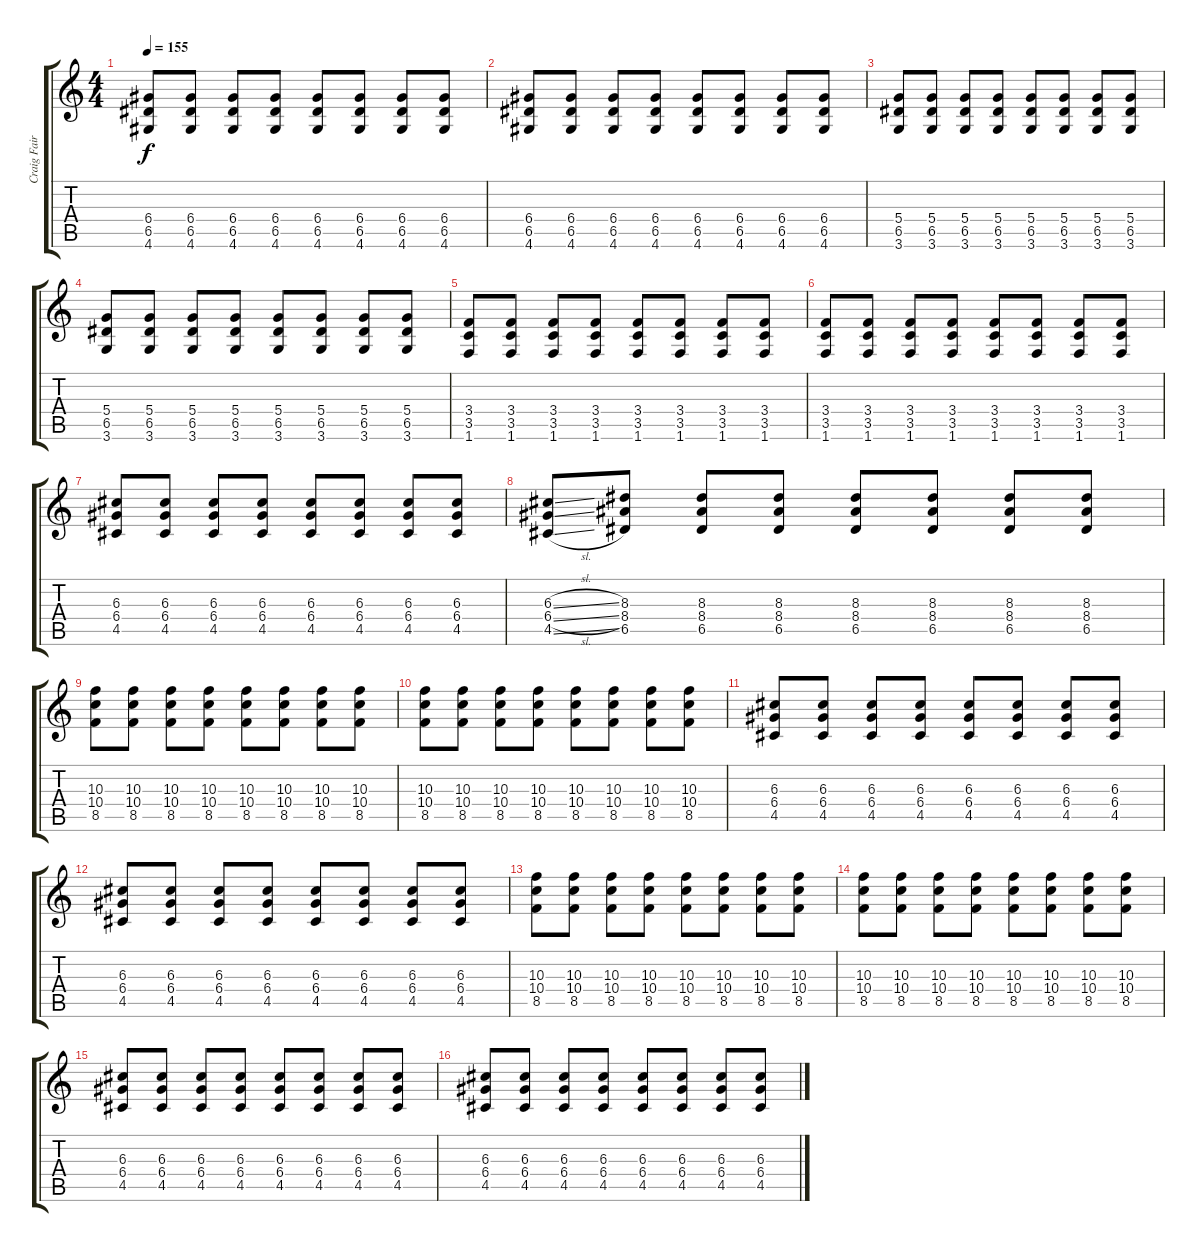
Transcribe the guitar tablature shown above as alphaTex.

\track ("Craig Fairbaugh Guitar" "Craig Fair") {instrument distortionguitar}
\staff {score tabs}
\tuning (E4 B3 G3 D3 A2 E2) {hide}
\ts (4 4)
\tempo 155
\clef g2
\ks c
(6.4 6.5 4.6).8{dy f} (6.4 6.5 4.6).8 (6.4 6.5 4.6).8 (6.4 6.5 4.6).8 (6.4 6.5 4.6).8 (6.4 6.5 4.6).8 (6.4 6.5 4.6).8 (6.4 6.5 4.6).8 |
(6.4 6.5 4.6).8 (6.4 6.5 4.6).8 (6.4 6.5 4.6).8 (6.4 6.5 4.6).8 (6.4 6.5 4.6).8 (6.4 6.5 4.6).8 (6.4 6.5 4.6).8 (6.4 6.5 4.6).8 |
(5.4 6.5 3.6).8 (5.4 6.5 3.6).8 (5.4 6.5 3.6).8 (5.4 6.5 3.6).8 (5.4 6.5 3.6).8 (5.4 6.5 3.6).8 (5.4 6.5 3.6).8 (5.4 6.5 3.6).8 |
(5.4 6.5 3.6).8 (5.4 6.5 3.6).8 (5.4 6.5 3.6).8 (5.4 6.5 3.6).8 (5.4 6.5 3.6).8 (5.4 6.5 3.6).8 (5.4 6.5 3.6).8 (5.4 6.5 3.6).8 |
(3.4 3.5 1.6).8 (3.4 3.5 1.6).8 (3.4 3.5 1.6).8 (3.4 3.5 1.6).8 (3.4 3.5 1.6).8 (3.4 3.5 1.6).8 (3.4 3.5 1.6).8 (3.4 3.5 1.6).8 |
(3.4 3.5 1.6).8 (3.4 3.5 1.6).8 (3.4 3.5 1.6).8 (3.4 3.5 1.6).8 (3.4 3.5 1.6).8 (3.4 3.5 1.6).8 (3.4 3.5 1.6).8 (3.4 3.5 1.6).8 |
(6.3 6.4 4.5).8 (6.3 6.4 4.5).8 (6.3 6.4 4.5).8 (6.3 6.4 4.5).8 (6.3 6.4 4.5).8 (6.3 6.4 4.5).8 (6.3 6.4 4.5).8 (6.3 6.4 4.5).8 |
(6.3{sl} 6.4{sl} 4.5{sl}).8 (8.3 8.4 6.5).8 (8.3 8.4 6.5).8 (8.3 8.4 6.5).8 (8.3 8.4 6.5).8 (8.3 8.4 6.5).8 (8.3 8.4 6.5).8 (8.3 8.4 6.5).8 |
(10.3 10.4 8.5).8 (10.3 10.4 8.5).8 (10.3 10.4 8.5).8 (10.3 10.4 8.5).8 (10.3 10.4 8.5).8 (10.3 10.4 8.5).8 (10.3 10.4 8.5).8 (10.3 10.4 8.5).8 |
(10.3 10.4 8.5).8 (10.3 10.4 8.5).8 (10.3 10.4 8.5).8 (10.3 10.4 8.5).8 (10.3 10.4 8.5).8 (10.3 10.4 8.5).8 (10.3 10.4 8.5).8 (10.3 10.4 8.5).8 |
(6.3 6.4 4.5).8 (6.3 6.4 4.5).8 (6.3 6.4 4.5).8 (6.3 6.4 4.5).8 (6.3 6.4 4.5).8 (6.3 6.4 4.5).8 (6.3 6.4 4.5).8 (6.3 6.4 4.5).8 |
(6.3 6.4 4.5).8 (6.3 6.4 4.5).8 (6.3 6.4 4.5).8 (6.3 6.4 4.5).8 (6.3 6.4 4.5).8 (6.3 6.4 4.5).8 (6.3 6.4 4.5).8 (6.3 6.4 4.5).8 |
(10.3 10.4 8.5).8 (10.3 10.4 8.5).8 (10.3 10.4 8.5).8 (10.3 10.4 8.5).8 (10.3 10.4 8.5).8 (10.3 10.4 8.5).8 (10.3 10.4 8.5).8 (10.3 10.4 8.5).8 |
(10.3 10.4 8.5).8 (10.3 10.4 8.5).8 (10.3 10.4 8.5).8 (10.3 10.4 8.5).8 (10.3 10.4 8.5).8 (10.3 10.4 8.5).8 (10.3 10.4 8.5).8 (10.3 10.4 8.5).8 |
(6.3 6.4 4.5).8 (6.3 6.4 4.5).8 (6.3 6.4 4.5).8 (6.3 6.4 4.5).8 (6.3 6.4 4.5).8 (6.3 6.4 4.5).8 (6.3 6.4 4.5).8 (6.3 6.4 4.5).8 |
(6.3 6.4 4.5).8 (6.3 6.4 4.5).8 (6.3 6.4 4.5).8 (6.3 6.4 4.5).8 (6.3 6.4 4.5).8 (6.3 6.4 4.5).8 (6.3 6.4 4.5).8 (6.3 6.4 4.5).8
